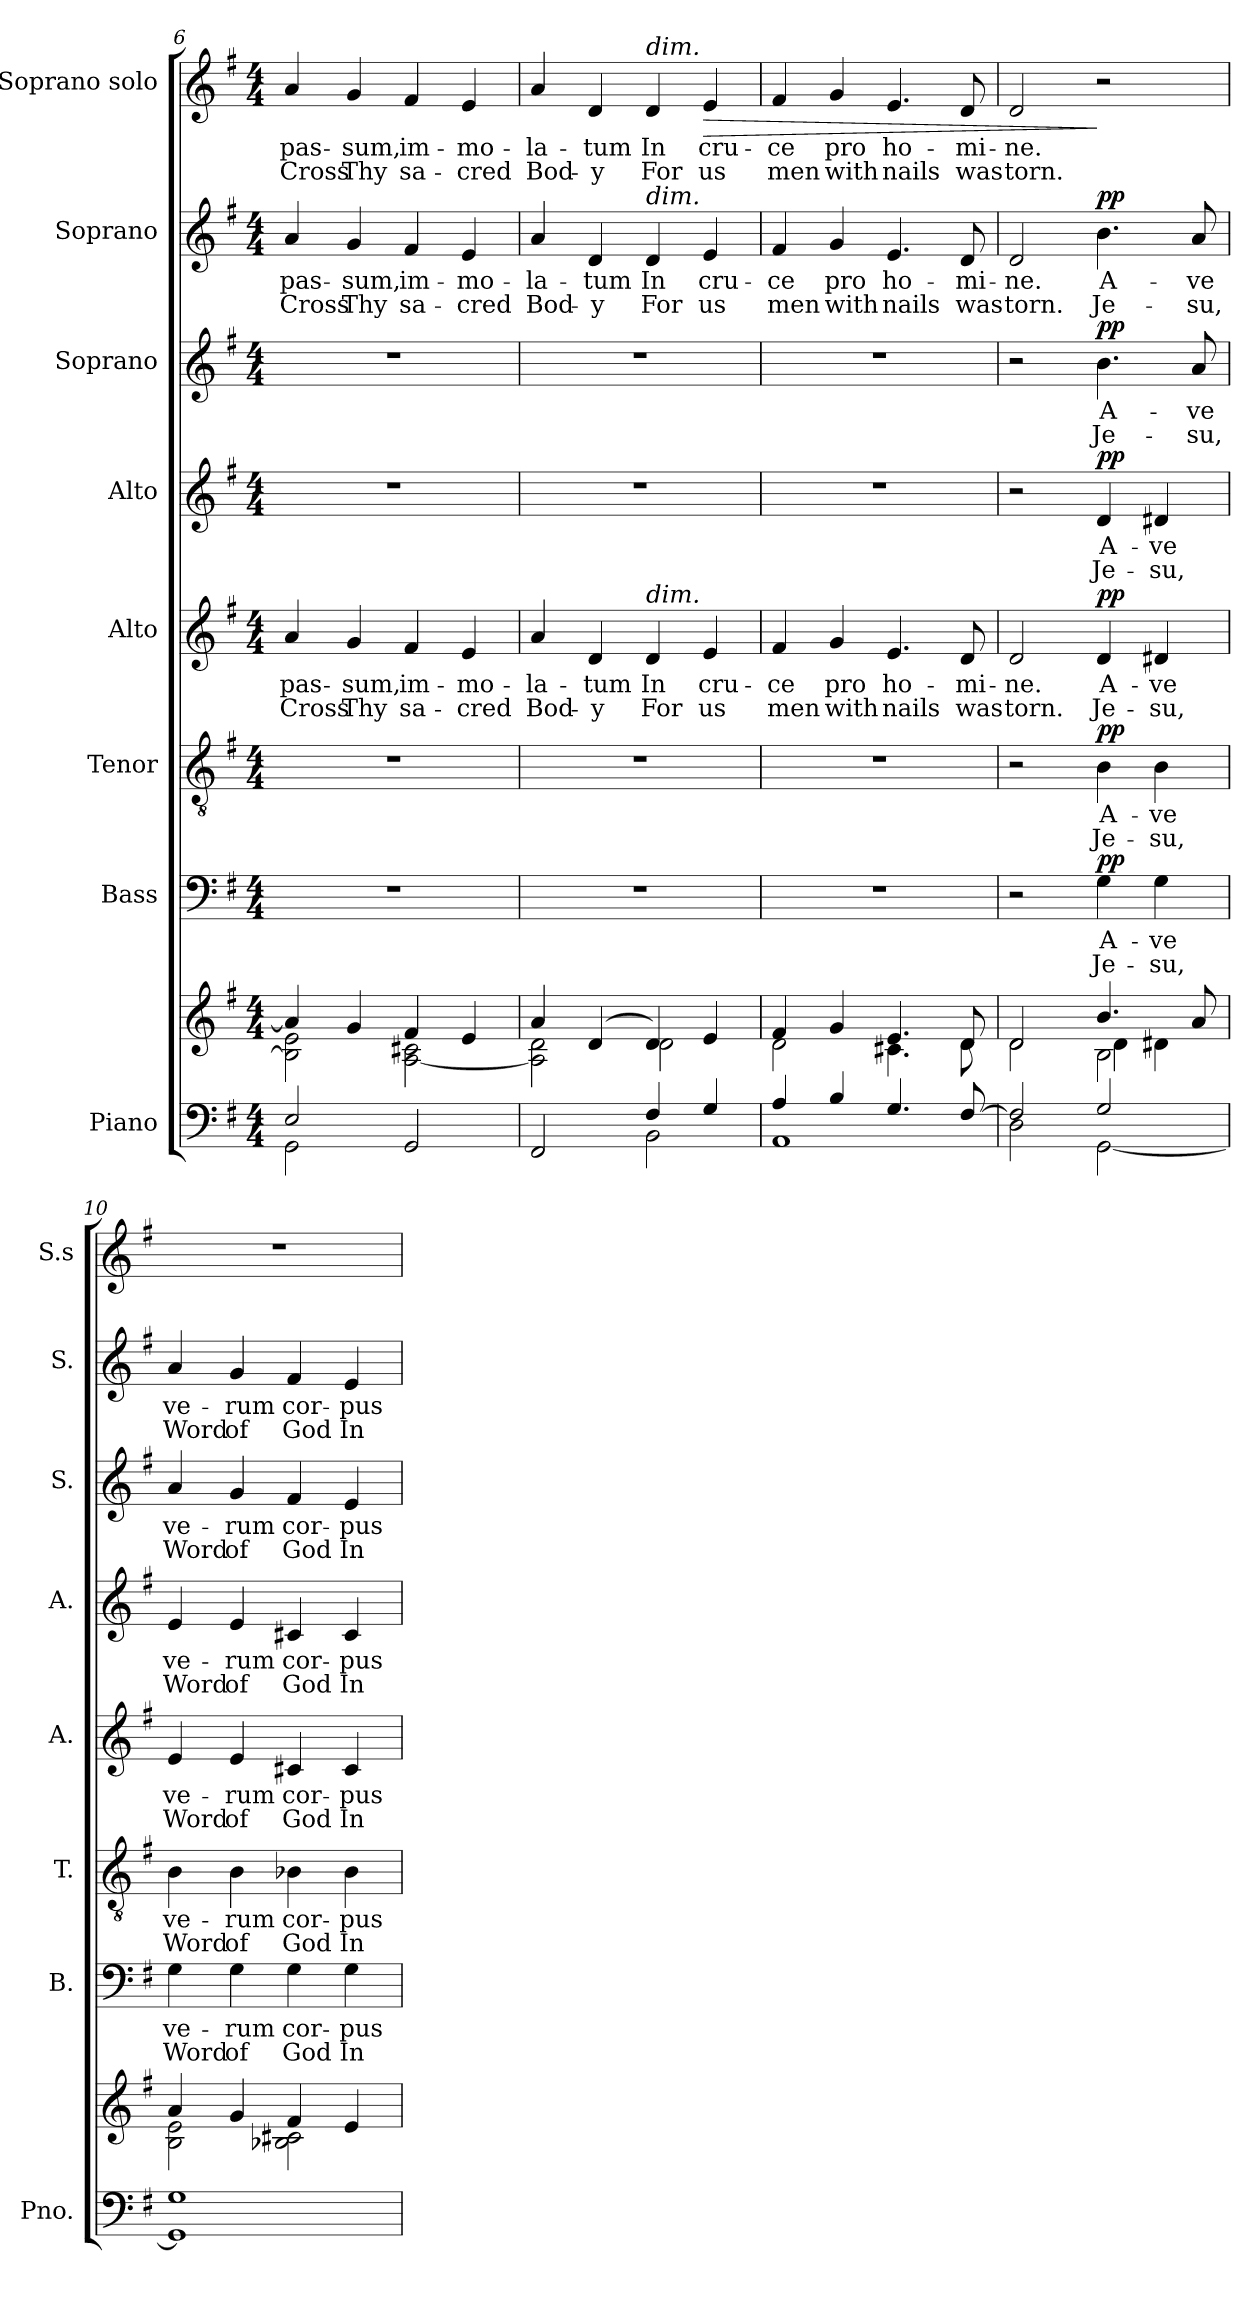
**kern	**kern	**kern	**text	**text	**dynam	**kern	**text	**text	**dynam	**kern	**text	**text	**dynam	**kern	**text	**text	**dynam	**kern	**text	**text	**dynam	**kern	**text	**text	**dynam	**kern	**text	**text	**dynam
*part8	*part8	*part7	*part7	*part7	*part7	*part6	*part6	*part6	*part6	*part5	*part5	*part5	*part5	*part4	*part4	*part4	*part4	*part3	*part3	*part3	*part3	*part2	*part2	*part2	*part2	*part1	*part1	*part1	*part1
*staff9	*staff8	*staff7	*staff7	*staff7	*staff7	*staff6	*staff6	*staff6	*staff6	*staff5	*staff5	*staff5	*staff5	*staff4	*staff4	*staff4	*staff4	*staff3	*staff3	*staff3	*staff3	*staff2	*staff2	*staff2	*staff2	*staff1	*staff1	*staff1	*staff1
*I"Piano	*	*I"Bass	*	*	*	*I"Tenor	*	*	*	*I"Alto	*	*	*	*I"Alto	*	*	*	*I"Soprano	*	*	*	*I"Soprano	*	*	*	*I"Soprano solo	*	*	*
*I'Pno.	*	*I'B.	*	*	*	*I'T.	*	*	*	*I'A.	*	*	*	*I'A.	*	*	*	*I'S.	*	*	*	*I'S.	*	*	*	*I'S.s	*	*	*
*clefF4	*clefG2	*clefF4	*	*	*	*clefGv2	*	*	*	*clefG2	*	*	*	*clefG2	*	*	*	*clefG2	*	*	*	*clefG2	*	*	*	*clefG2	*	*	*
*k[f#]	*k[f#]	*k[f#]	*	*	*	*k[f#]	*	*	*	*k[f#]	*	*	*	*k[f#]	*	*	*	*k[f#]	*	*	*	*k[f#]	*	*	*	*k[f#]	*	*	*
*G:	*G:	*G:	*	*	*	*G:	*	*	*	*G:	*	*	*	*G:	*	*	*	*G:	*	*	*	*G:	*	*	*	*G:	*	*	*
*M4/4	*M4/4	*M4/4	*	*	*	*M4/4	*	*	*	*M4/4	*	*	*	*M4/4	*	*	*	*M4/4	*	*	*	*M4/4	*	*	*	*M4/4	*	*	*
=6	=6	=6	=6	=6	=6	=6	=6	=6	=6	=6	=6	=6	=6	=6	=6	=6	=6	=6	=6	=6	=6	=6	=6	=6	=6	=6	=6	=6	=6
*^	*^	*	*	*	*	*	*	*	*	*	*	*	*	*	*	*	*	*	*	*	*	*	*	*	*	*	*	*	*
!	!	!	!	!	!	!	!	!	!	!	!	!	!LO:LY:b	!LO:LY:b	!	!	!	!	!	!	!	!	!	!	!LO:LY:b	!LO:LY:b	!	!	!	!	!
2E/	2GG\	4a/]	2B\] 2e\	1r	.	.	.	1r	.	.	.	4a/	pas-	Cross	.	1r	.	.	.	1r	.	.	.	4a/	pas-	Cross	.	4a/	pas-	Cross	.
!	!	!	!	!	!	!	!	!	!	!	!	!	!LO:LY:b	!LO:LY:b	!	!	!	!	!	!	!	!	!	!	!LO:LY:b	!LO:LY:b	!	!	!	!	!
.	.	4g/	.	.	.	.	.	.	.	.	.	4g/	-sum,	Thy	.	.	.	.	.	.	.	.	.	4g/	-sum,	Thy	.	4g/	-sum,	Thy	.
!	!	!	!	!	!	!	!	!	!	!	!	!	!LO:LY:b	!LO:LY:b	!	!	!	!	!	!	!	!	!	!	!LO:LY:b	!LO:LY:b	!	!	!	!	!
2GG/	2ryy	4f#/	[2A\ 2c#X\	.	.	.	.	.	.	.	.	4f#/	im-	sa-	.	.	.	.	.	.	.	.	.	4f#/	im-	sa-	.	4f#/	im-	sa-	.
!	!	!	!	!	!	!	!	!	!	!	!	!	!LO:LY:b	!LO:LY:b	!	!	!	!	!	!	!	!	!	!	!LO:LY:b	!LO:LY:b	!	!	!	!	!
.	.	4e/	.	.	.	.	.	.	.	.	.	4e/	-mo-	-cred	.	.	.	.	.	.	.	.	.	4e/	-mo-	-cred	.	4e/	-mo-	-cred	.
=7	=7	=7	=7	=7	=7	=7	=7	=7	=7	=7	=7	=7	=7	=7	=7	=7	=7	=7	=7	=7	=7	=7	=7	=7	=7	=7	=7	=7	=7	=7	=7
!	!	!	!	!	!	!	!	!	!	!	!	!	!LO:LY:b	!LO:LY:b	!	!	!	!	!	!	!	!	!	!	!LO:LY:b	!LO:LY:b	!	!	!	!	!
2FF#/	2ryy	4a/	2A\] 2d\	1r	.	.	.	1r	.	.	.	4a/	-la-	Bod-	.	1r	.	.	.	1r	.	.	.	4a/	-la-	Bod-	.	4a/	-la-	Bod-	.
!	!	!	!	!	!	!	!	!	!	!	!	!	!LO:LY:b	!LO:LY:b	!	!	!	!	!	!	!	!	!	!	!LO:LY:b	!LO:LY:b	!	!	!	!	!
.	.	(>4d/	.	.	.	.	.	.	.	.	.	4d/	-tum	-y	.	.	.	.	.	.	.	.	.	4d/	-tum	-y	.	4d/	-tum	-y	.
!	!	!	!	!	!	!	!	!	!	!	!	!	!	!	!	!	!	!	!	!	!	!	!	!	!	!	!	!LO:TX:a:i:t=dim.	!	!	!
!	!	!	!	!	!	!	!	!	!	!	!	!	!	!	!	!	!	!	!	!	!	!	!	!LO:TX:a:i:t=dim.	!	!	!	!	!	!	!
!	!	!	!	!	!	!	!	!	!	!	!	!LO:TX:a:i:t=dim.	!	!	!	!	!	!	!	!	!	!	!	!	!	!	!	!	!	!	!
!	!	!	!	!	!	!	!	!	!	!	!	!	!LO:LY:b	!LO:LY:b	!	!	!	!	!	!	!	!	!	!	!LO:LY:b	!LO:LY:b	!	!	!	!	!
4F#/	2BB\	4d/)	2d\	.	.	.	.	.	.	.	.	4d/	In	For	.	.	.	.	.	.	.	.	.	4d/	In	For	.	4d/	In	For	.
!	!	!	!	!	!	!	!	!	!	!	!	!	!LO:LY:b	!LO:LY:b	!	!	!	!	!	!	!	!	!	!	!LO:LY:b	!LO:LY:b	!	!	!	!	!LO:HP:b
4G/	.	4e/	.	.	.	.	.	.	.	.	.	4e/	cru-	us	.	.	.	.	.	.	.	.	.	4e/	cru-	us	.	4e/	cru-	us	>
=8	=8	=8	=8	=8	=8	=8	=8	=8	=8	=8	=8	=8	=8	=8	=8	=8	=8	=8	=8	=8	=8	=8	=8	=8	=8	=8	=8	=8	=8	=8	=8
!	!	!	!	!	!	!	!	!	!	!	!	!	!LO:LY:b	!LO:LY:b	!	!	!	!	!	!	!	!	!	!	!LO:LY:b	!LO:LY:b	!	!	!	!	!
4A/	1AA	4f#/	2d\	1r	.	.	.	1r	.	.	.	4f#/	-ce	men	.	1r	.	.	.	1r	.	.	.	4f#/	-ce	men	.	4f#/	-ce	men	.
!	!	!	!	!	!	!	!	!	!	!	!	!	!LO:LY:b	!LO:LY:b	!	!	!	!	!	!	!	!	!	!	!LO:LY:b	!LO:LY:b	!	!	!	!	!
4B/	.	4g/	.	.	.	.	.	.	.	.	.	4g/	pro	with	.	.	.	.	.	.	.	.	.	4g/	pro	with	.	4g/	pro	with	.
!	!	!	!	!	!	!	!	!	!	!	!	!	!LO:LY:b	!LO:LY:b	!	!	!	!	!	!	!	!	!	!	!LO:LY:b	!LO:LY:b	!	!	!	!	!
4.G/	.	4.e/	4.c#X\	.	.	.	.	.	.	.	.	4.e/	ho-	nails	.	.	.	.	.	.	.	.	.	4.e/	ho-	nails	.	4.e/	ho-	nails	.
!	!	!	!	!	!	!	!	!	!	!	!	!	!LO:LY:b	!LO:LY:b	!	!	!	!	!	!	!	!	!	!	!LO:LY:b	!LO:LY:b	!	!	!	!	!
[8F#/	.	8d/	8d\	.	.	.	.	.	.	.	.	8d/	-mi-	was	.	.	.	.	.	.	.	.	.	8d/	-mi-	was	.	8d/	-mi-	was	.
!!LO:LB:g=z
=9	=9	=9	=9	=9	=9	=9	=9	=9	=9	=9	=9	=9	=9	=9	=9	=9	=9	=9	=9	=9	=9	=9	=9	=9	=9	=9	=9	=9	=9	=9	=9
*	*	*	*^	*	*	*	*	*	*	*	*	*	*	*	*	*	*	*	*	*	*	*	*	*	*	*	*	*	*	*	*
!	!	!	!	!	!	!	!	!	!	!	!	!	!	!LO:LY:b	!LO:LY:b	!	!	!	!	!	!	!	!	!	!	!LO:LY:b	!LO:LY:b	!	!	!	!	!
2F#/]	2D\	2d/	2d\	2ryy	2r	.	.	.	2r	.	.	.	2d/	-ne.	torn.	.	2r	.	.	.	2r	.	.	.	2d/	-ne.	torn.	.	2d/	-ne.	torn.	.
!	!	!	!	!	!	!LO:LY:b	!LO:LY:b	!LO:DY:a	!	!LO:LY:b	!LO:LY:b	!LO:DY:a	!	!LO:LY:b	!LO:LY:b	!LO:DY:a	!	!	!	!LO:DY:a	!	!	!	!LO:DY:a	!	!LO:LY:b	!LO:LY:b	!LO:DY:a	!	!	!	!
2G/	[2GG\	4.b/	2B\	4d\	4G\	A-	Je-	pp	4B\	A-	Je-	pp	4d/	A-	Je-	pp	4d/	A-	Je-	pp	4.b\	A-	Je-	pp	4.b\	A-	Je-	pp	2r	.	.	]
!	!	!	!	!	!	!LO:LY:b	!LO:LY:b	!	!	!LO:LY:b	!LO:LY:b	!	!	!LO:LY:b	!LO:LY:b	!	!	!	!	!	!	!	!	!	!	!	!	!	!	!	!	!
.	.	.	.	4d#X\	4G\	-ve	-su,	.	4B\	-ve	-su,	.	4d#X/	-ve	-su,	.	4d#X/	-ve	-su,	.	.	.	.	.	.	.	.	.	.	.	.	.
!	!	!	!	!	!	!	!	!	!	!	!	!	!	!	!	!	!	!	!	!	!	!	!	!	!	!LO:LY:b	!LO:LY:b	!	!	!	!	!
.	.	8a/	.	.	.	.	.	.	.	.	.	.	.	.	.	.	.	.	.	.	8a/	-ve	-su,	.	8a/	-ve	-su,	.	.	.	.	.
*	*	*	*v	*v	*	*	*	*	*	*	*	*	*	*	*	*	*	*	*	*	*	*	*	*	*	*	*	*	*	*	*	*
=10	=10	=10	=10	=10	=10	=10	=10	=10	=10	=10	=10	=10	=10	=10	=10	=10	=10	=10	=10	=10	=10	=10	=10	=10	=10	=10	=10	=10	=10	=10	=10
!	!	!	!	!	!LO:LY:b	!LO:LY:b	!	!	!LO:LY:b	!LO:LY:b	!	!	!LO:LY:b	!LO:LY:b	!	!	!	!	!	!	!	!	!	!	!LO:LY:b	!LO:LY:b	!	!	!	!	!
1G	1GG]	4a/	2B\ 2e\	4G\	ve-	Word	.	4B\	ve-	Word	.	4e/	ve-	Word	.	4e/	ve-	Word	.	4a/	ve-	Word	.	4a/	ve-	Word	.	1r	.	.	.
!	!	!	!	!	!LO:LY:b	!LO:LY:b	!	!	!LO:LY:b	!LO:LY:b	!	!	!LO:LY:b	!LO:LY:b	!	!	!	!	!	!	!	!	!	!	!LO:LY:b	!LO:LY:b	!	!	!	!	!
.	.	4g/	.	4G\	-rum	of	.	4B\	-rum	of	.	4e/	-rum	of	.	4e/	-rum	of	.	4g/	-rum	of	.	4g/	-rum	of	.	.	.	.	.
!	!	!	!	!	!LO:LY:b	!LO:LY:b	!	!	!LO:LY:b	!LO:LY:b	!	!	!LO:LY:b	!LO:LY:b	!	!	!	!	!	!	!	!	!	!	!LO:LY:b	!LO:LY:b	!	!	!	!	!
.	.	4f#/	2B-X\ 2c#X\	4G\	cor-	God	.	4B-X\	cor-	God	.	4c#X/	cor-	God	.	4c#X/	cor-	God	.	4f#/	cor-	God	.	4f#/	cor-	God	.	.	.	.	.
!	!	!	!	!	!LO:LY:b	!LO:LY:b	!	!	!LO:LY:b	!LO:LY:b	!	!	!LO:LY:b	!LO:LY:b	!	!	!	!	!	!	!	!	!	!	!LO:LY:b	!LO:LY:b	!	!	!	!	!
.	.	4e/	.	4G\	-pus	In-	.	4B-\	-pus	In-	.	4c#/	-pus	In-	.	4c#/	-pus	In-	.	4e/	-pus	In-	.	4e/	-pus	In-	.	.	.	.	.
*v	*v	*	*	*	*	*	*	*	*	*	*	*	*	*	*	*	*	*	*	*	*	*	*	*	*	*	*	*	*	*	*
*	*v	*v	*	*	*	*	*	*	*	*	*	*	*	*	*	*	*	*	*	*	*	*	*	*	*	*	*	*	*	*
=	=	=	=	=	=	=	=	=	=	=	=	=	=	=	=	=	=	=	=	=	=	=	=	=	=	=	=	=	=
*-	*-	*-	*-	*-	*-	*-	*-	*-	*-	*-	*-	*-	*-	*-	*-	*-	*-	*-	*-	*-	*-	*-	*-	*-	*-	*-	*-	*-	*-
